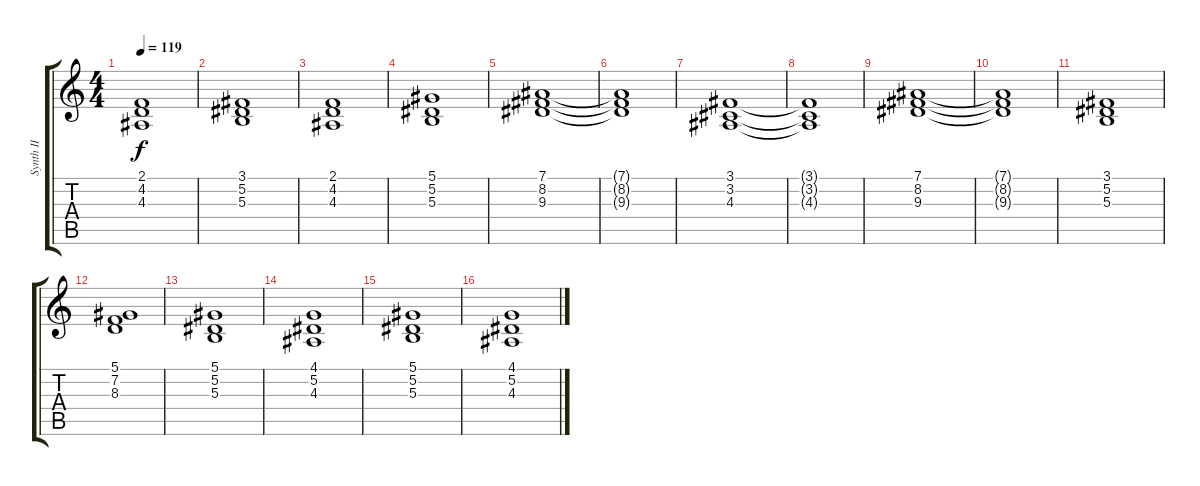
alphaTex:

\track ("Synth II" "Synth II") {instrument synthstrings1}
\staff {score tabs}
\tuning (Eb4 Bb3 Gb3 Db3 Ab2 Eb2) {hide}
\ts (4 4)
\tempo 119
\clef g2
\ks c
(2.1 4.2 4.3).1{dy f} |
(3.1 5.2 5.3).1 |
(2.1 4.2 4.3).1 |
(5.1 5.2 5.3).1 |
(7.1 8.2 9.3).1 |
(7.1{t} 8.2{t} 9.3{t}).1 |
(3.1 3.2 4.3).1 |
(3.1{t} 3.2{t} 4.3{t}).1 |
(7.1 8.2 9.3).1 |
(7.1{t} 8.2{t} 9.3{t}).1 |
(3.1 5.2 5.3).1 |
(5.1 7.2 8.3).1 |
(5.1 5.2 5.3).1 |
(4.1 5.2 4.3).1 |
(5.1 5.2 5.3).1 |
(4.1 5.2 4.3).1
